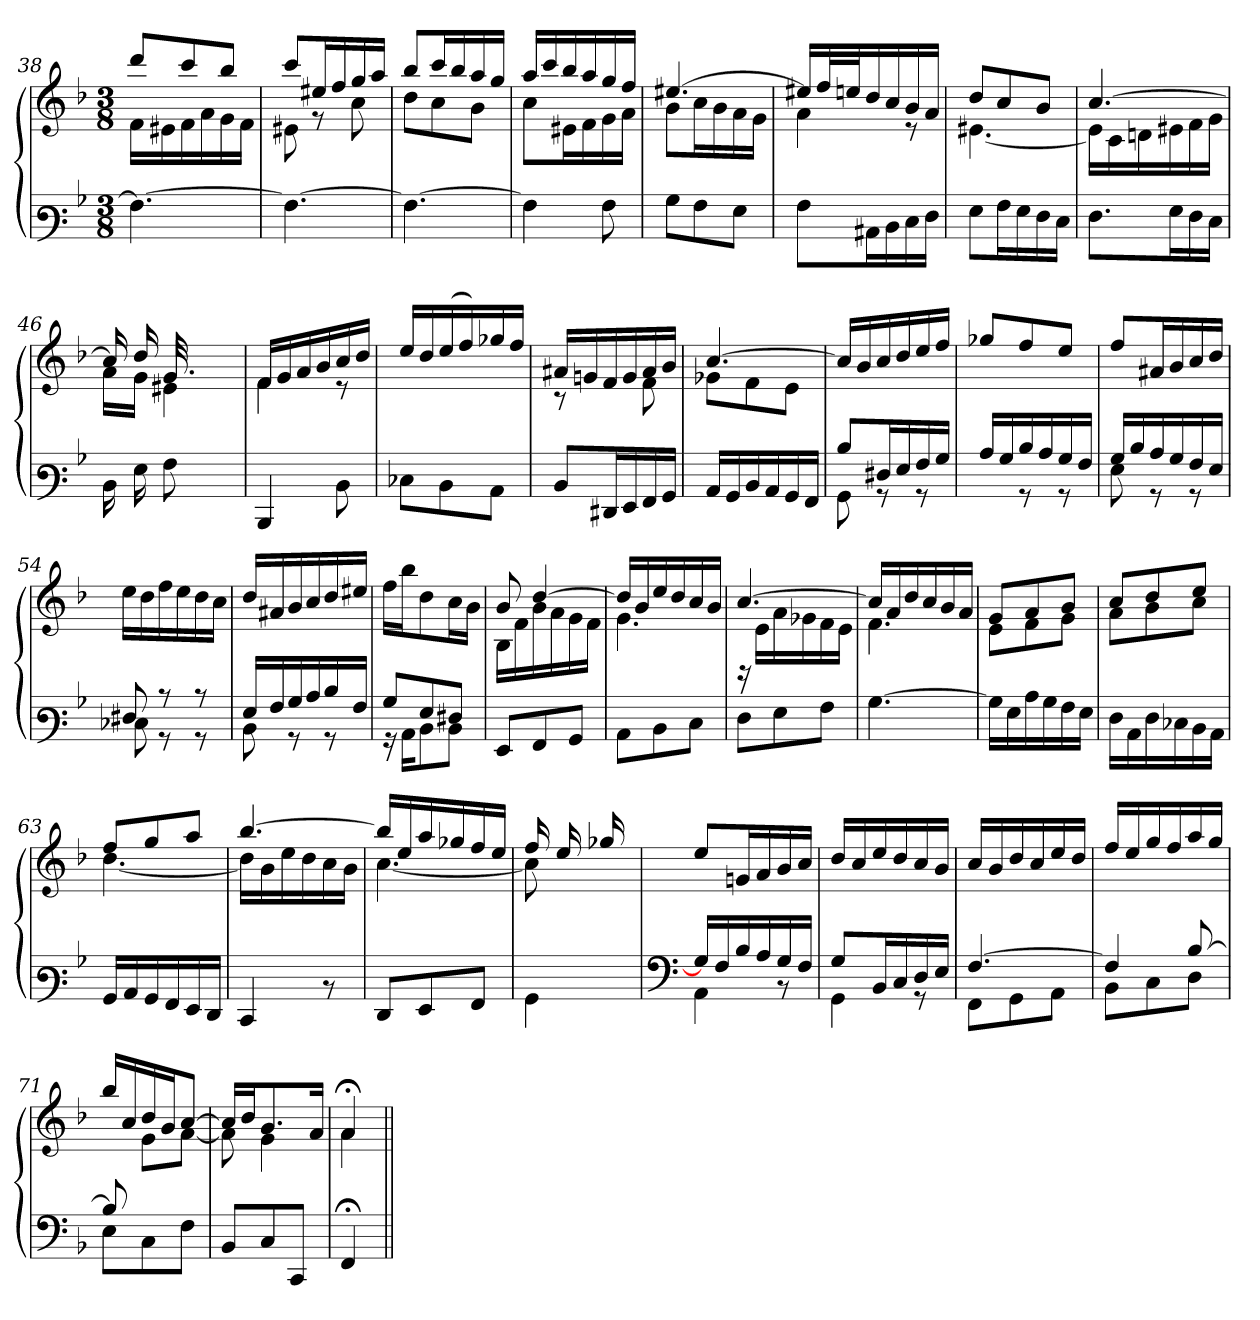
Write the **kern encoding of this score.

**kern	**kern
*part1	*part1
*staff2	*staff1
*clefF3	*clefG3
*k[b-]	*k[b-]
*M3/8	*M3/8
=38	=38
*	*^
4.A\_>	8bb-/L	16d\LL
.	.	16c#X\
.	8aa/	16d\
.	.	16f\
.	8gg/J	16e\
.	.	16d\JJ
=39	=39	=39
4.A\_	8aa/L	8c#X\
.	16cc#X/L	8rd
.	16dd/	.
.	16ee/	8a\
.	16ff/JJ	.
=40	=40	=40
4.A\_	8gg/L	8b-\L
.	16aa/L	8a\
.	16gg/	.
.	16ff/	8g\J
.	16ee/JJ	.
=41	=41	=41
4A\]	16ff/LL	8a\L
.	16aa/	.
.	16gg/	16c#X\L
.	16ff/	16d\
8A\	16ee/	16e\
.	16dd/JJ	16f\JJ
=42	=42	=42
8B-\L	[>4.cc#X/	8g\L
8A\	.	16a\L
.	.	16g\
8G\J	.	16f\
.	.	16e\JJ
!!LO:LB:g=z	!!
=43	=43	=43
8A\L	16cc#X/LL]	4f\
.	32dd/L	.
.	32ccn/J	.
16C#X\L	16b-/	.
16D\	16a/	.
16E\	16g/	8rc
16F\JJ	16f/JJ	.
=44	=44	=44
8G\L	8b-/L	[<4.c#X\
16A\L	8a/	.
16G\	.	.
16F\	8g/J	.
16E\JJ	.	.
=45	=45	=45
8.F\L	[>4.a/	16c#\LL]
.	.	16A\
.	.	16Bn\
16G\k	.	16c#X\
16F\L	.	16d\
16E\JJ	.	16e\JJ
=46	=46	=46
16D\LL	16a/LL]	16f\LL
16G\J	16b-/J	16e\JJ
8A\	32.e/kk	4c#X\
.	8ryy	.
8ryy	.	.
.	16ryy	.
.	64ryy	.
=47	=47	=47
4DD/	16d/LL	4d\
.	16e/	.
.	16f/	.
.	16g/	.
8D\	16a/	8rc
.	16b-/JJ	.
=48	=48	=48
8E-X\L	16cc/LL	4.ryy
.	16b-/	.
8D\	(<16cc/	.
.	16dd/)	.
8C\J	16ee-X/	.
.	16dd/JJ	.
!!LO:LB:g=z	!!
=49	=49	=49
8D/L	16f#X/LL	8rA
.	16en/	.
16FF#X/L	16d/	8ryy
16GG/	16e/	.
16AA/	16f#/	8d\
16BB-/JJ	16g/JJ	.
=50	=50	=50
16C/LL	[>4.a/	8e-X\L
16BB-/	.	.
16D/	.	8d\
16C/	.	.
16BB-/	.	8c\J
16AA/JJ	.	.
*	*v	*v
=51	=51
*^	*
8d/L	8BB-\	16a/LL]
.	.	16g/
16F#X/L	8rBB	16a/
16G/	.	16b-/
16A/	8rBB	16cc/
16B-/JJ	.	16dd/JJ
=52	=52	=52
16c/LL	8ryy	8ee-X/L
16B-/	.	.
16d/	8rBB	8dd/
16c/	.	.
16B-/	8rBB	8cc/J
16A/JJ	.	.
=53	=53	=53
16B-/LL	8G\	8dd/L
16d/	.	.
16c/	8rBB	16f#X/L
16B-/	.	16g/
16A/	8rBB	16a/
16G/JJ	.	16b-/JJ
=54	=54	=54
8F#X/	8E-X\	16cc\LL
.	.	16b-\
8rB	8rBB	16dd\
.	.	16cc\
8rB	8rBB	16b-\
.	.	16a\JJ
!!LO:LB:g=z
=55	=55	=55
16G/LL	8D\	16b-/LL
16A/	.	16f#X/
16B-/	8rBB	16g/
16c/	.	16a/
16d/	8rBB	16b-/
16A/JJ	.	16cc#X/JJ
=56	=56	=56
8B-/L	16rAA	16dd\LL
.	16C\KL	16gg\J
8G/	8D\	8b-\
8F#X/J	8D\J	16a\L
.	.	16g\JJ
*v	*v	*
=57	=57
*	*^
8GG/L	8g/	16G\LL
.	.	16d\
8AA/	[>4b-/	16g\
.	.	16f\
8BB-/J	.	16e\
.	.	16d\JJ
=58	=58	=58
8C\L	16b-/LL]	4.e\
.	16g/	.
8D\	16cc/	.
.	16b-/	.
8E\J	16a/	.
.	16g/JJ	.
=59	=59	=59
8F\L	[>4.a/	16rBB
.	.	16c\LL
8G\	.	16f\
.	.	16e-X\
8A\J	.	16d\
.	.	16c\JJ
=60	=60	=60
[>4.B-\	16a/LL]	4.d\
.	16f/	.
.	16b-/	.
.	16a/	.
.	16g/	.
.	16f/JJ	.
!!LO:LB:g=z	!!
=61	=61	=61
16B-\LL]	8e/L	8c\L
16G\	.	.
16c\	8f/	8d\
16B-\	.	.
16A\	8g/J	8e\J
16G\JJ	.	.
=62	=62	=62
16F\LL	8a/L	8f\L
16C\	.	.
16F\	8b-/	8g\
16E-X\	.	.
16D\	8cc/J	8a\J
16C\JJ	.	.
=63	=63	=63
16BB-/LL	8dd/L	[<4.b-\
16C/	.	.
16BB-/	8ee/	.
16AA/	.	.
16GG/	8ff/J	.
16FF/JJ	.	.
=64	=64	=64
4EE/	[>4.gg/	16b-\LL]
.	.	16g\
.	.	16cc\
.	.	16b-\
8rD	.	16a\
.	.	16g\JJ
=65	=65	=65
8FF/L	16gg/LL]	[<4.a\
.	16cc/	.
8GG/	16ff/	.
.	16ee-X/	.
8AA/J	16dd/	.
.	16cc/JJ	.
=66	=66	=66
4BB-\	16dd/LL	8a\]
.	16cc/	.
.	16ee-X/	16ryy
.	16ryy	16ryy
*	*v	*v
!!LO:LB:g=z
=67	=67
*clefF4	*
*^	*
16G/LL]	4AA\	8cc/L
16F/	.	.
16B-/	.	16en/L
16A/	.	16f/
16G/	8rAA	16g/
16F/JJ	.	16a/JJ
=68	=68	=68
8G/L	4GG\	16b-/LL
.	.	16a/
16BB-/L	.	16cc/
16C/	.	16b-/
16D/	8rGG	16a/
16E/JJ	.	16g/JJ
=69	=69	=69
[>4.F/	8FF\L	16a/LL
.	.	16g/
.	8GG\	16b-/
.	.	16a/
.	8AA\J	16cc/
.	.	16b-/JJ
=70	=70	=70
4F/]	8BB-\L	16dd/LL
.	.	16cc/
.	8C\	16ee/
.	.	16dd/
[>8B-/	8D\J	16ff/
.	.	16ee/JJ
=71	=71	=71
*	*	*^
8B-/]	8E\L	16gg/LL	8ryy
.	.	16a/	.
4ryy	8C\	16b-/	8e\L
.	.	16g/J	.
.	8F\J	[>8a/J	[<8f\J
*v	*v	*	*
=72	=72	=72
8BB-/L	16a/LL]	8f\]
.	16b-/J	.
8C/	8.g/	4e\
8CC/J	.	.
.	16f/Jk	.
=73	=73	=73
4FF;/	4f;</	4f\
*	*v	*v
=||	=||
*-	*-
